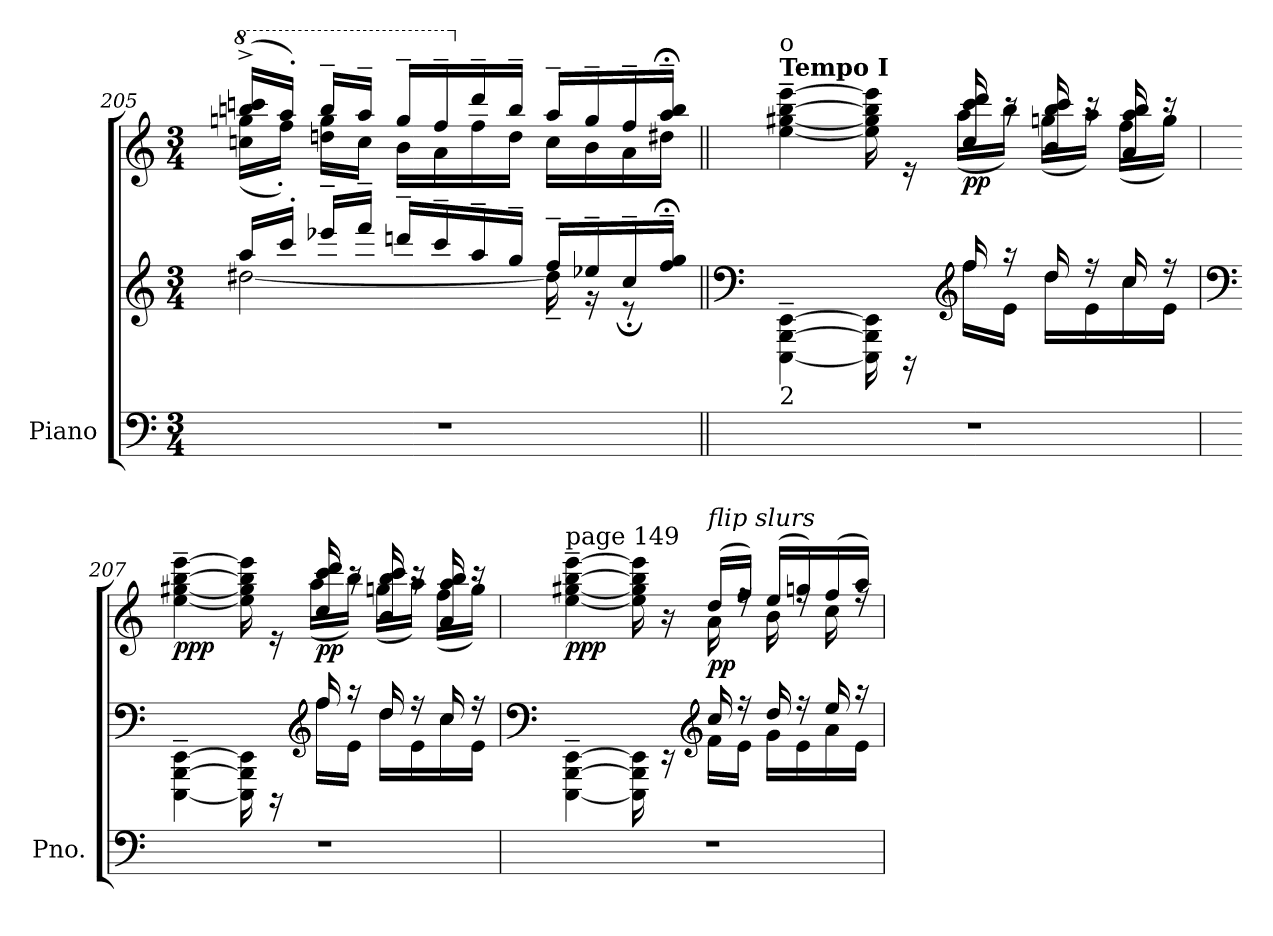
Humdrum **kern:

**kern	**kern	**kern	**dynam
*part1	*part1	*part1	*part1
*staff3	*staff2	*staff1	*staff1/2/3
*I"Piano	*	*	*
*I'Pno.	*	*	*
!!LO:PB:g=z
*clefF4	*clefG2	*clefG2	*
*k[]	*k[]	*k[]	*
*M3/4	*M3/4	*M3/4	*
*MM56	*MM56	*MM56	*
=205	=205	=205	=205
*	*^	*	*
*	*	*	*8va	*
*	*	*	*^	*
!	!	!	!	!	!LO:DY:b=2
!	!	!	!	!	!LO:DY:n=1:b
2.r	16aa/LL	[2dd#X\	(>16bbbn/^ 16ccccn/^LL	(<16cccn\ 16gggn\LL	f mp
.	16ccc'/JJ	.	16aaa'/JJ)	16fff'\JJ)	.
!	!	!	!	!	!LO:DY:n=2:b=2
!	!	!	!	!	!LO:DY:n=3:b
.	16eee-X~/LL	.	16bbb~/LL	16dddn\ 16ggg\LL	other-dynamics other-dynamics
.	16fff~/JJ	.	16aaa~/JJ	16ccc\JJ	.
*	*	*	*MM52	*	*
.	16dddn~/LL	.	16ggg~/LL	16bb\LL	.
.	16ccc~/	.	16fff~/	16aa\	.
*	*	*	*X8va	*	*
*	*	*	*MM46	*	*
.	16aa~/	.	16ddd~/	16ff\	.
.	16gg~/JJ	.	16bb~/JJ	16dd\JJ	.
*	*	*	*MM40	*	*
.	16ff~/LL	16dd#~\]	16aa~/LL	16cc\LL	.
.	16ee-X~/	16r	16gg~/	16b\	.
*	*	*	*MM30	*	*
.	16cc~/	8r;	16ff~/	16a\	.
.	16ff/;<~ 16gg/;<~JJ	.	16aa/;<~ 16bb/;<~JJ	16dd#X\JJ	.
=206||	=206||	=206||	=206||	=206||	=206||
*	*clefF4	*	*	*	*
*	*	*	*MM60	*	*
!	!	!	!LO:TX:B:t=Tempo I	!	!
!	!	!	!LO:TX:t=o	!	!
!	!LO:TX:b:t=2	!	!	!	!
!	!	!	!	!	!LO:DY:b
2.r	[4EEE\~ [4BBB\~ [4EE\~	4.ryy	[4ee\~ [4gg#X\~ [4bb\~ [4eee\~	4.ryy	other-dynamics
.	16EEE\] 16BBB\] 16EE\]	.	16ee\] 16gg#\] 16bb\] 16eee\]	.	.
.	16rDDD	.	16re	.	.
*	*clefG2	*	*	*	*
*	*	*	*MM66	*	*
!	!	!	!	!	!LO:DY:b
.	16ff/	16ff\LL	16cc/ 16ccc/ 16ddd/	(>16aa\LL	pp
.	16r	16e\JJ	16rccc	16bb\JJ)	.
.	16dd/	16dd\LL	16b/ 16bb/ 16ccc/	(>16ggn\LL	.
.	16r	16e\	16rccc	16aa\JJ)	.
.	16cc/	16cc\	16a/ 16aa/ 16bb/	(>16ff\LL	.
.	16r	16e\JJ	16rccc	16gg\JJ)	.
=207	=207	=207	=207	=207	=207
*	*clefF4	*	*	*	*
!	!	!	!	!	!LO:DY:b
2.r	[4EEE\~ [4BBB\~ [4EE\~	4.ryy	[4ee\~ [4gg#X\~ [4bb\~ [4eee\~	4.ryy	ppp
.	16EEE\] 16BBB\] 16EE\]	.	16ee\] 16gg#\] 16bb\] 16eee\]	.	.
.	16rDDD	.	16re	.	.
*	*clefG2	*	*	*	*
!	!	!	!	!	!LO:DY:b
.	16ff/	16ff\LL	16cc/ 16ccc/ 16ddd/	(>16aa\LL	pp
.	16r	16e\JJ	16rccc	16bb\JJ)	.
.	16dd/	16dd\LL	16b/ 16bb/ 16ccc/	(>16ggni\LL	.
.	16r	16e\	16rccc	16aa\JJ)	.
.	16cc/	16cc\	16a/ 16aa/ 16bb/	(>16ff\LL	.
.	16r	16e\JJ	16rccc	16gg\JJ)	.
!!LO:PB:g=z	!!
=208	=208	=208	=208	=208	=208
*	*clefF4	*	*	*	*
!	!	!	!LO:TX:a:t=page 149	!	!
!	!	!	!	!	!LO:DY:b
2.r	[4EEE\~ [4BBB\~ [4EE\~	4ryy	[4ee\~ [4gg#X\~ [4bb\~ [4eee\~	4ryy	ppp
.	16EEE\] 16BBB\] 16EE\]	8ryy	16ee\] 16gg#\] 16bb\] 16eee\]	8ryy	.
.	16rEE	.	16r	.	.
*	*clefG2	*	*	*	*
!	!	!	!LO:TX:a:i:t=flip slurs	!	!
!	!	!	!	!	!LO:DY:b
.	16cc/	16f\LL	(>16dd/LL	16a\	pp
.	16r	16e\JJ	16ff/JJ)	16rff	.
.	16dd/	16g\LL	(>16ee/LL	16b\	.
.	16r	16e\	16ggn/)	16rff	.
.	16ee/	16a\	(>16ff/	16cc\	.
.	16r	16e\JJ	16aa/JJ)	16rff	.
*	*v	*v	*	*	*
*	*	*v	*v	*
=	=	=	=
*-	*-	*-	*-
